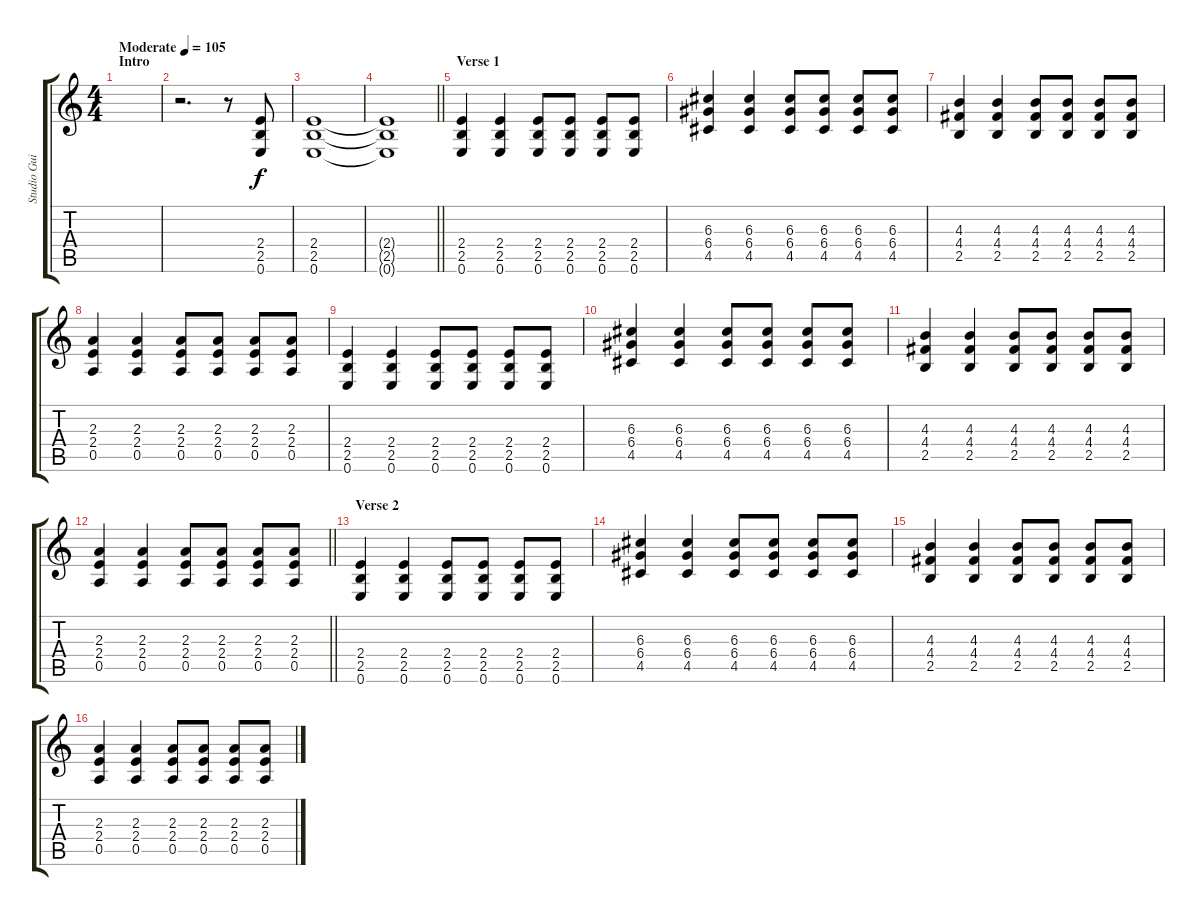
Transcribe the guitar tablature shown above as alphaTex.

\track ("Studio Guitar 2" "Studio Gui") {instrument overdrivenguitar}
\staff {score tabs}
\tuning (E4 B3 G3 D3 A2 E2) {hide}
\ts (4 4)
\section ("" "Intro")
\tempo (105 "Moderate")
\clef g2
\ks c
|
r.2{d} r.8 (2.4 2.5 0.6).8 |
(2.4 2.5 0.6).1 |
\barLineRight lightlight
(2.4{t} 2.5{t} 0.6{t}).1 |
\section ("" "Verse 1")
(2.4 2.5 0.6).4 (2.4 2.5 0.6).4 (2.4 2.5 0.6).8 (2.4 2.5 0.6).8 (2.4 2.5 0.6).8 (2.4 2.5 0.6).8 |
(6.3 6.4 4.5).4 (6.3 6.4 4.5).4 (6.3 6.4 4.5).8 (6.3 6.4 4.5).8 (6.3 6.4 4.5).8 (6.3 6.4 4.5).8 |
(4.3 4.4 2.5).4 (4.3 4.4 2.5).4 (4.3 4.4 2.5).8 (4.3 4.4 2.5).8 (4.3 4.4 2.5).8 (4.3 4.4 2.5).8 |
(2.3 2.4 0.5).4 (2.3 2.4 0.5).4 (2.3 2.4 0.5).8 (2.3 2.4 0.5).8 (2.3 2.4 0.5).8 (2.3 2.4 0.5).8 |
(2.4 2.5 0.6).4 (2.4 2.5 0.6).4 (2.4 2.5 0.6).8 (2.4 2.5 0.6).8 (2.4 2.5 0.6).8 (2.4 2.5 0.6).8 |
(6.3 6.4 4.5).4 (6.3 6.4 4.5).4 (6.3 6.4 4.5).8 (6.3 6.4 4.5).8 (6.3 6.4 4.5).8 (6.3 6.4 4.5).8 |
(4.3 4.4 2.5).4 (4.3 4.4 2.5).4 (4.3 4.4 2.5).8 (4.3 4.4 2.5).8 (4.3 4.4 2.5).8 (4.3 4.4 2.5).8 |
\barLineRight lightlight
(2.3 2.4 0.5).4 (2.3 2.4 0.5).4 (2.3 2.4 0.5).8 (2.3 2.4 0.5).8 (2.3 2.4 0.5).8 (2.3 2.4 0.5).8 |
\section ("" "Verse 2")
(2.4 2.5 0.6).4 (2.4 2.5 0.6).4 (2.4 2.5 0.6).8 (2.4 2.5 0.6).8 (2.4 2.5 0.6).8 (2.4 2.5 0.6).8 |
(6.3 6.4 4.5).4 (6.3 6.4 4.5).4 (6.3 6.4 4.5).8 (6.3 6.4 4.5).8 (6.3 6.4 4.5).8 (6.3 6.4 4.5).8 |
(4.3 4.4 2.5).4 (4.3 4.4 2.5).4 (4.3 4.4 2.5).8 (4.3 4.4 2.5).8 (4.3 4.4 2.5).8 (4.3 4.4 2.5).8 |
(2.3 2.4 0.5).4 (2.3 2.4 0.5).4 (2.3 2.4 0.5).8 (2.3 2.4 0.5).8 (2.3 2.4 0.5).8 (2.3 2.4 0.5).8
